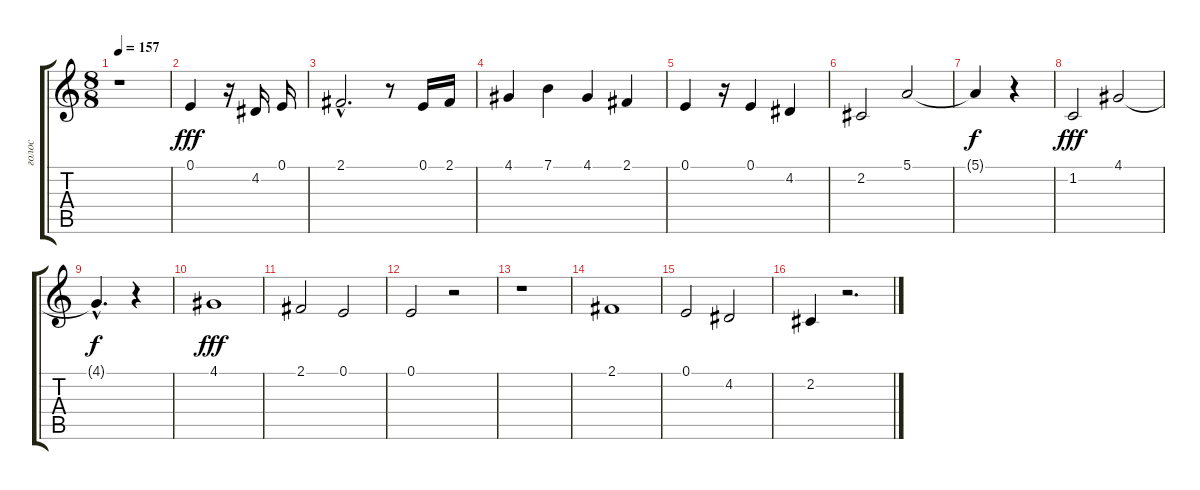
\track ("голос" "голос") {instrument tenorsax}
\staff {score tabs}
\tuning (E4 B3 G3 D3 A2 E2) {hide}
\ts (8 8)
\tempo 157
\clef g2
\ks c
r.1{dy f} |
0.1.4{dy fff} r.16 4.2.16 0.1.16 |
2.1{hac}.2{d} r.8 0.1.16 2.1.16 |
4.1.4 7.1.4 4.1.4 2.1.4 |
0.1.4 r.16 0.1.4 4.2.4 |
2.2.2 5.1.2 |
5.1{t}.4{dy f} r.4 |
1.2.2{dy fff} 4.1.2 |
4.1{hac t}.4{d dy f} r.4 |
4.1.1{dy fff} |
2.1.2 0.1.2 |
0.1.2 r.2 |
r.1 |
2.1.1 |
0.1.2 4.2.2 |
2.2.4 r.2{d}
